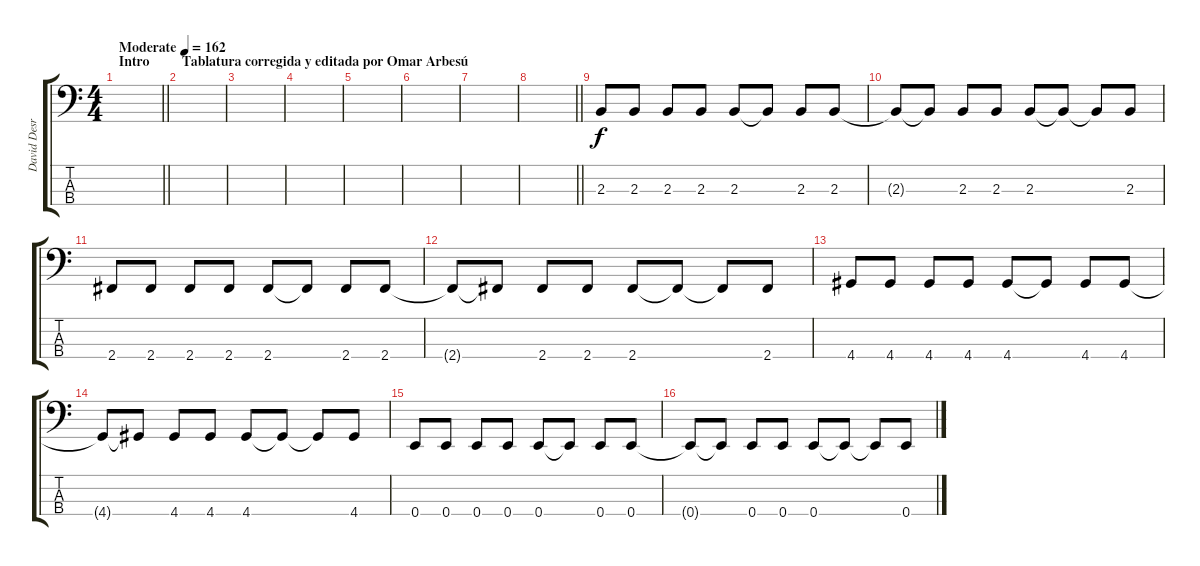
\track ("David Desrosiers" "David Desr") {instrument electricbassfinger}
\staff {score tabs}
\tuning (G2 D2 A1 E1) {hide}
\ts (4 4)
\section ("" "Intro")
\tempo (162 "Moderate")
\clef f4
\barLineRight lightlight
\ks c
|
\section ("" "Tablatura corregida y editada por Omar Arbesú")
|
|
|
|
|
|
\barLineRight lightlight
|
2.3.8 2.3.8 2.3.8 2.3.8 2.3.8 2.3{t}.8 2.3.8 2.3.8 |
2.3{t}.8 2.3{t}.8 2.3.8 2.3.8 2.3.8 2.3{t}.8 2.3{t}.8 2.3.8 |
2.4.8 2.4.8 2.4.8 2.4.8 2.4.8 2.4{t}.8 2.4.8 2.4.8 |
2.4{t}.8 2.4{t}.8 2.4.8 2.4.8 2.4.8 2.4{t}.8 2.4{t}.8 2.4.8 |
4.4.8 4.4.8 4.4.8 4.4.8 4.4.8 4.4{t}.8 4.4.8 4.4.8 |
4.4{t}.8 4.4{t}.8 4.4.8 4.4.8 4.4.8 4.4{t}.8 4.4{t}.8 4.4.8 |
0.4.8 0.4.8 0.4.8 0.4.8 0.4.8 0.4{t}.8 0.4.8 0.4.8 |
0.4{t}.8 0.4{t}.8 0.4.8 0.4.8 0.4.8 0.4{t}.8 0.4{t}.8 0.4.8
